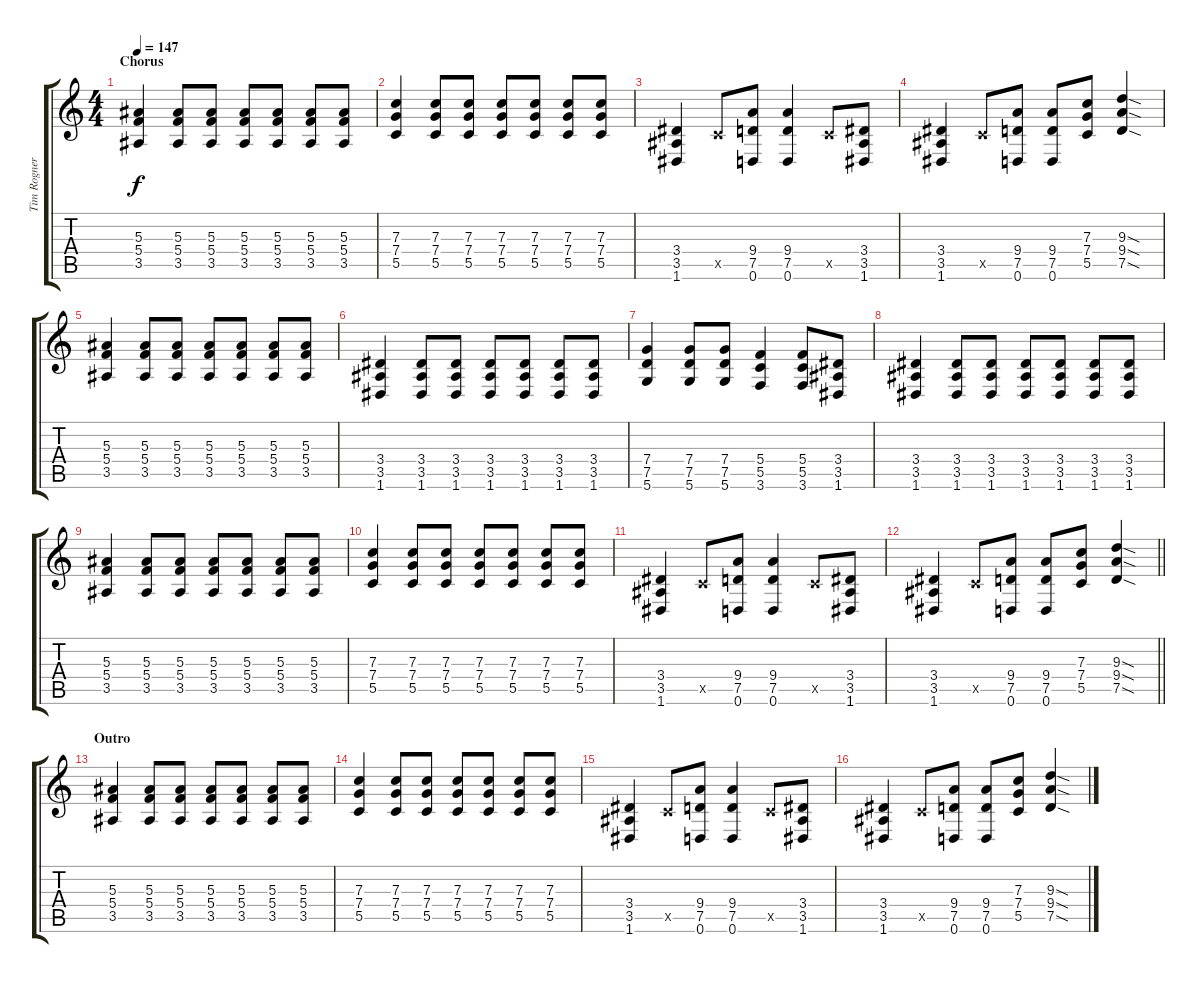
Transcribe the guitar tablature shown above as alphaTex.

\track ("Tim Rogner - Guitar" "Tim Rogner") {instrument distortionguitar}
\staff {score tabs}
\tuning (D4 A3 F3 C3 G2 D2) {hide}
\ts (4 4)
\section ("" "Chorus")
\tempo 147
\clef g2
\ks c
(5.3 5.4 3.5).4{dy f} (5.3 5.4 3.5).8 (5.3 5.4 3.5).8 (5.3 5.4 3.5).8 (5.3 5.4 3.5).8 (5.3 5.4 3.5).8 (5.3 5.4 3.5).8 |
(7.3 7.4 5.5).4 (7.3 7.4 5.5).8 (7.3 7.4 5.5).8 (7.3 7.4 5.5).8 (7.3 7.4 5.5).8 (7.3 7.4 5.5).8 (7.3 7.4 5.5).8 |
(3.4 3.5 1.6).4 5.5{x}.8 (9.4 7.5 0.6).8 (9.4 7.5 0.6).4 5.5{x}.8 (3.4 3.5 1.6).8 |
(3.4 3.5 1.6).4 5.5{x}.8 (9.4 7.5 0.6).8 (9.4 7.5 0.6).8 (7.3 7.4 5.5).8 (9.3{sod} 9.4{sod} 7.5{sod}).4 |
(5.3 5.4 3.5).4 (5.3 5.4 3.5).8 (5.3 5.4 3.5).8 (5.3 5.4 3.5).8 (5.3 5.4 3.5).8 (5.3 5.4 3.5).8 (5.3 5.4 3.5).8 |
(3.4 3.5 1.6).4 (3.4 3.5 1.6).8 (3.4 3.5 1.6).8 (3.4 3.5 1.6).8 (3.4 3.5 1.6).8 (3.4 3.5 1.6).8 (3.4 3.5 1.6).8 |
(7.4 7.5 5.6).4 (7.4 7.5 5.6).8 (7.4 7.5 5.6).8 (5.4 5.5 3.6).4 (5.4 5.5 3.6).8 (3.4 3.5 1.6).8 |
(3.4 3.5 1.6).4 (3.4 3.5 1.6).8 (3.4 3.5 1.6).8 (3.4 3.5 1.6).8 (3.4 3.5 1.6).8 (3.4 3.5 1.6).8 (3.4 3.5 1.6).8 |
(5.3 5.4 3.5).4 (5.3 5.4 3.5).8 (5.3 5.4 3.5).8 (5.3 5.4 3.5).8 (5.3 5.4 3.5).8 (5.3 5.4 3.5).8 (5.3 5.4 3.5).8 |
(7.3 7.4 5.5).4 (7.3 7.4 5.5).8 (7.3 7.4 5.5).8 (7.3 7.4 5.5).8 (7.3 7.4 5.5).8 (7.3 7.4 5.5).8 (7.3 7.4 5.5).8 |
(3.4 3.5 1.6).4 5.5{x}.8 (9.4 7.5 0.6).8 (9.4 7.5 0.6).4 5.5{x}.8 (3.4 3.5 1.6).8 |
\barLineRight lightlight
(3.4 3.5 1.6).4 5.5{x}.8 (9.4 7.5 0.6).8 (9.4 7.5 0.6).8 (7.3 7.4 5.5).8 (9.3{sod} 9.4{sod} 7.5{sod}).4 |
\section ("" "Outro")
(5.3 5.4 3.5).4 (5.3 5.4 3.5).8 (5.3 5.4 3.5).8 (5.3 5.4 3.5).8 (5.3 5.4 3.5).8 (5.3 5.4 3.5).8 (5.3 5.4 3.5).8 |
(7.3 7.4 5.5).4 (7.3 7.4 5.5).8 (7.3 7.4 5.5).8 (7.3 7.4 5.5).8 (7.3 7.4 5.5).8 (7.3 7.4 5.5).8 (7.3 7.4 5.5).8 |
(3.4 3.5 1.6).4 5.5{x}.8 (9.4 7.5 0.6).8 (9.4 7.5 0.6).4 5.5{x}.8 (3.4 3.5 1.6).8 |
(3.4 3.5 1.6).4 5.5{x}.8 (9.4 7.5 0.6).8 (9.4 7.5 0.6).8 (7.3 7.4 5.5).8 (9.3{sod} 9.4{sod} 7.5{sod}).4
